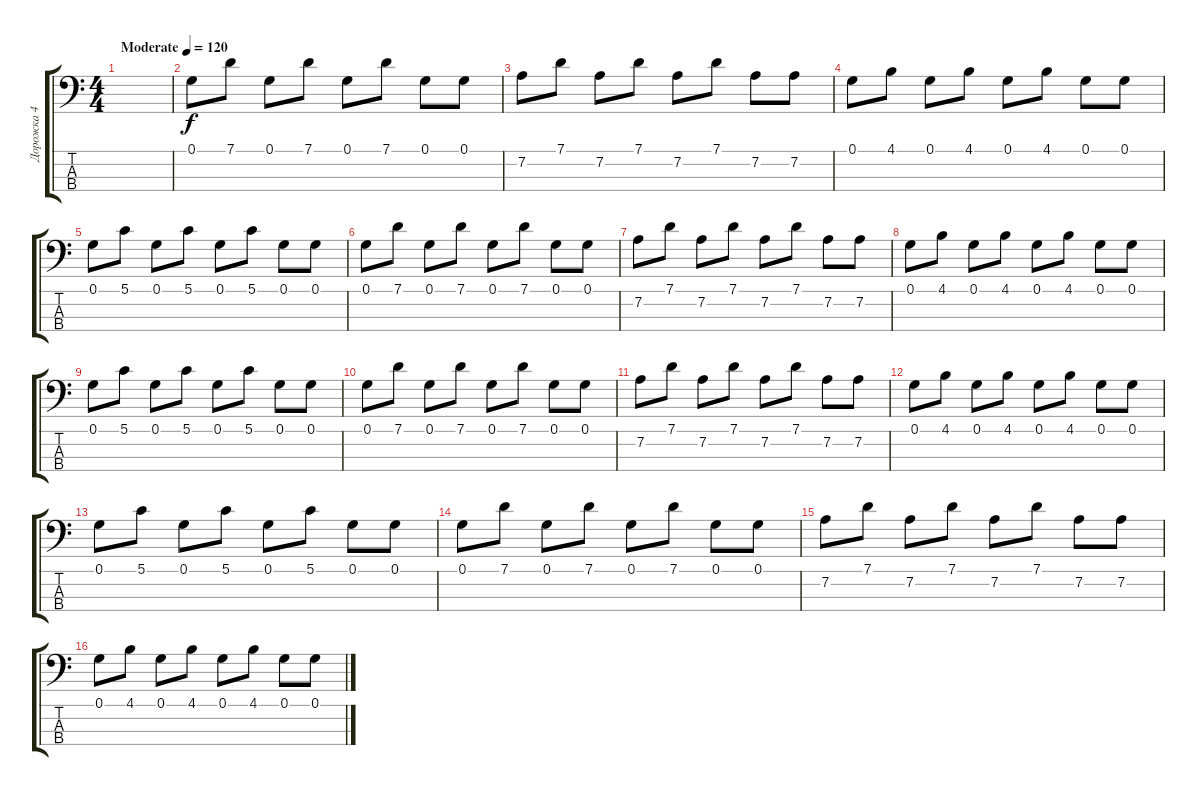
\track ("Дорожка 4" "Дорожка 4") {instrument electricbassfinger}
\staff {score tabs}
\tuning (G2 D2 A1 E1) {hide}
\ts (4 4)
\tempo (120 "Moderate")
\clef f4
\ks c
|
0.1.8 7.1.8 0.1.8 7.1.8 0.1.8 7.1.8 0.1.8 0.1.8 |
7.2.8 7.1.8 7.2.8 7.1.8 7.2.8 7.1.8 7.2.8 7.2.8 |
0.1.8 4.1.8 0.1.8 4.1.8 0.1.8 4.1.8 0.1.8 0.1.8 |
0.1.8 5.1.8 0.1.8 5.1.8 0.1.8 5.1.8 0.1.8 0.1.8 |
0.1.8 7.1.8 0.1.8 7.1.8 0.1.8 7.1.8 0.1.8 0.1.8 |
7.2.8 7.1.8 7.2.8 7.1.8 7.2.8 7.1.8 7.2.8 7.2.8 |
0.1.8 4.1.8 0.1.8 4.1.8 0.1.8 4.1.8 0.1.8 0.1.8 |
0.1.8 5.1.8 0.1.8 5.1.8 0.1.8 5.1.8 0.1.8 0.1.8 |
0.1.8 7.1.8 0.1.8 7.1.8 0.1.8 7.1.8 0.1.8 0.1.8 |
7.2.8 7.1.8 7.2.8 7.1.8 7.2.8 7.1.8 7.2.8 7.2.8 |
0.1.8 4.1.8 0.1.8 4.1.8 0.1.8 4.1.8 0.1.8 0.1.8 |
0.1.8 5.1.8 0.1.8 5.1.8 0.1.8 5.1.8 0.1.8 0.1.8 |
0.1.8 7.1.8 0.1.8 7.1.8 0.1.8 7.1.8 0.1.8 0.1.8 |
7.2.8 7.1.8 7.2.8 7.1.8 7.2.8 7.1.8 7.2.8 7.2.8 |
0.1.8 4.1.8 0.1.8 4.1.8 0.1.8 4.1.8 0.1.8 0.1.8
